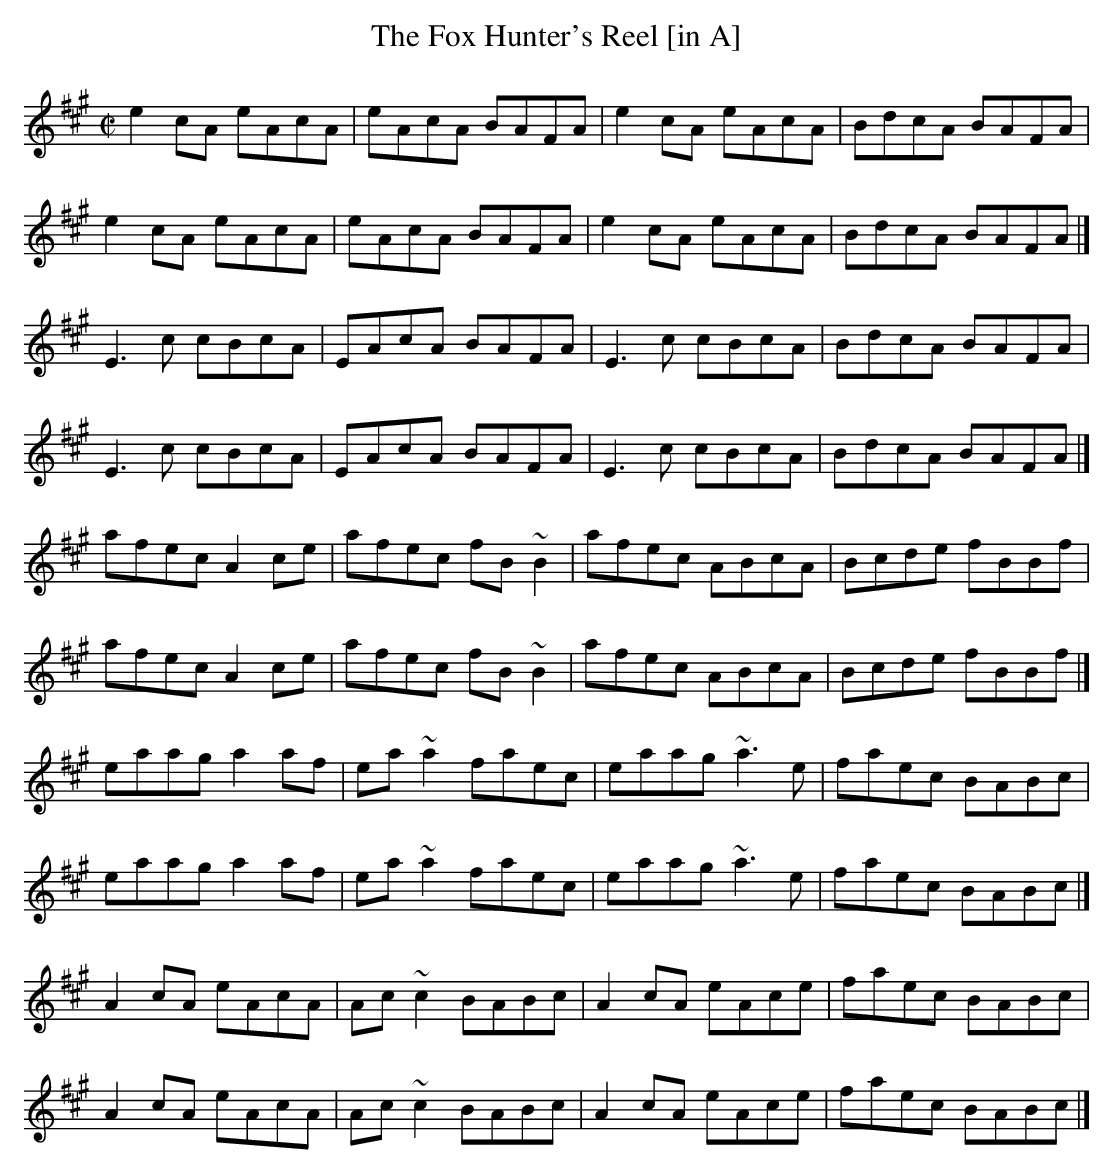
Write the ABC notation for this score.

X:1
T:Fox Hunter's Reel [in A], The
M:C|
L:1/8
K:A
e2cA eAcA|eAcA BAFA|e2cA eAcA|BdcA BAFA|!
e2cA eAcA|eAcA BAFA|e2cA eAcA|BdcA BAFA|]!
E3c cBcA|EAcA BAFA|E3c cBcA|BdcA BAFA|!
E3c cBcA|EAcA BAFA|E3c cBcA|BdcA BAFA|]!
afec A2ce|afec fB~B2|afec ABcA|Bcde fBBf|!
afec A2ce|afec fB~B2|afec ABcA|Bcde fBBf|]!
eaag a2af|ea~a2 faec|eaag ~a3e|faec BABc|!
eaag a2af|ea~a2 faec|eaag ~a3e|faec BABc|]!
A2cA eAcA|Ac~c2 BABc|A2cA eAce|faec BABc|!
A2cA eAcA|Ac~c2 BABc|A2cA eAce|faec BABc|]!
